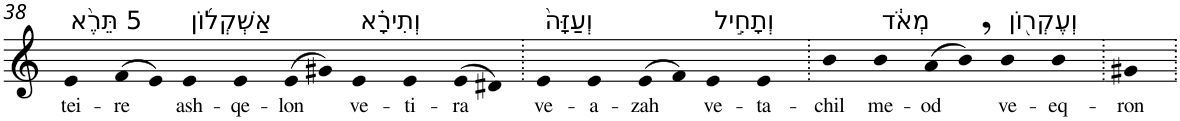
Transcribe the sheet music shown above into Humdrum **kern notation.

**kern	**text
*part1	*part1
*staff1	*staff1
*I"Piano	*
*I'Pno	*
!!LO:PB:g=z
*clefG2	*
*k[]	*
=38	=38
!LO:TX:a:t=5 תֵּרֶ֨א	!
!	!LO:LY:b
4e	tei-
!	!LO:LY:b
(>8f	-re
8e)	.
!LO:TX:a:t=אַשְׁקְל֜וֹן	!
!	!LO:LY:b
4e	ash-
!	!LO:LY:b
4e	-qe-
!	!LO:LY:b
(>8e	-lon
8g#X)	.
!LO:TX:a:t=וְתִירָ֗א	!
!	!LO:LY:b
4e	ve-
!	!LO:LY:b
4e	-ti-
!	!LO:LY:b
(>8e	-ra
8d#X)	.
=39.	=39.
!LO:TX:a:t=וְעַזָּה֙	!
!	!LO:LY:b
4e	ve-
!	!LO:LY:b
4e	-a-
!	!LO:LY:b
(>8e	-zah
8f)	.
!LO:TX:a:t=וְתָחִ֣יל	!
!	!LO:LY:b
4e	ve-
!	!LO:LY:b
4e	-ta-
=40.	=40.
!	!LO:LY:b
4b	-chil
!LO:TX:a:t=מְאֹ֔ד	!
!	!LO:LY:b
4b	me-
!	!LO:LY:b
(>8a	-od
8b,)	.
!LO:TX:a:t=וְעֶקְר֖וֹן	!
!	!LO:LY:b
4b	ve-
!	!LO:LY:b
4b	-eq-
=41.	=41.
!	!LO:LY:b
4g#X	-ron
=.	=.
*-	*-
